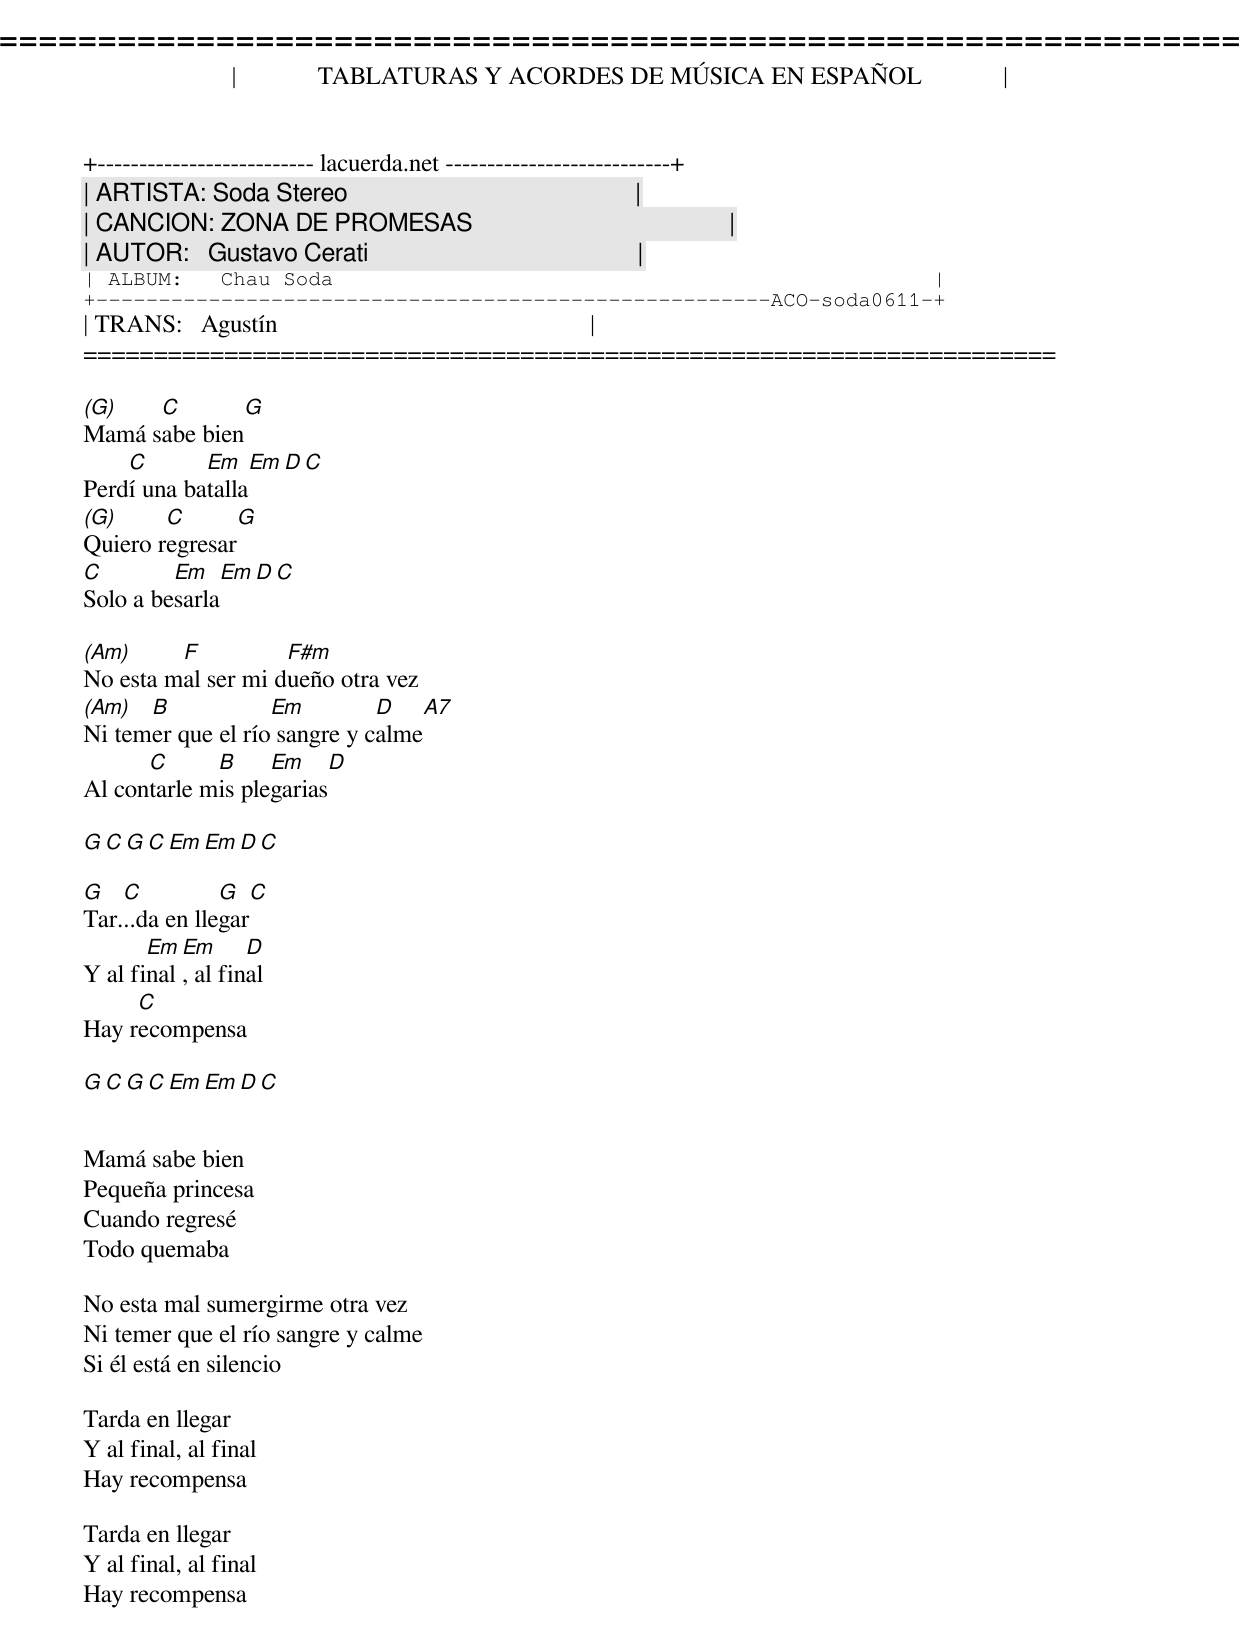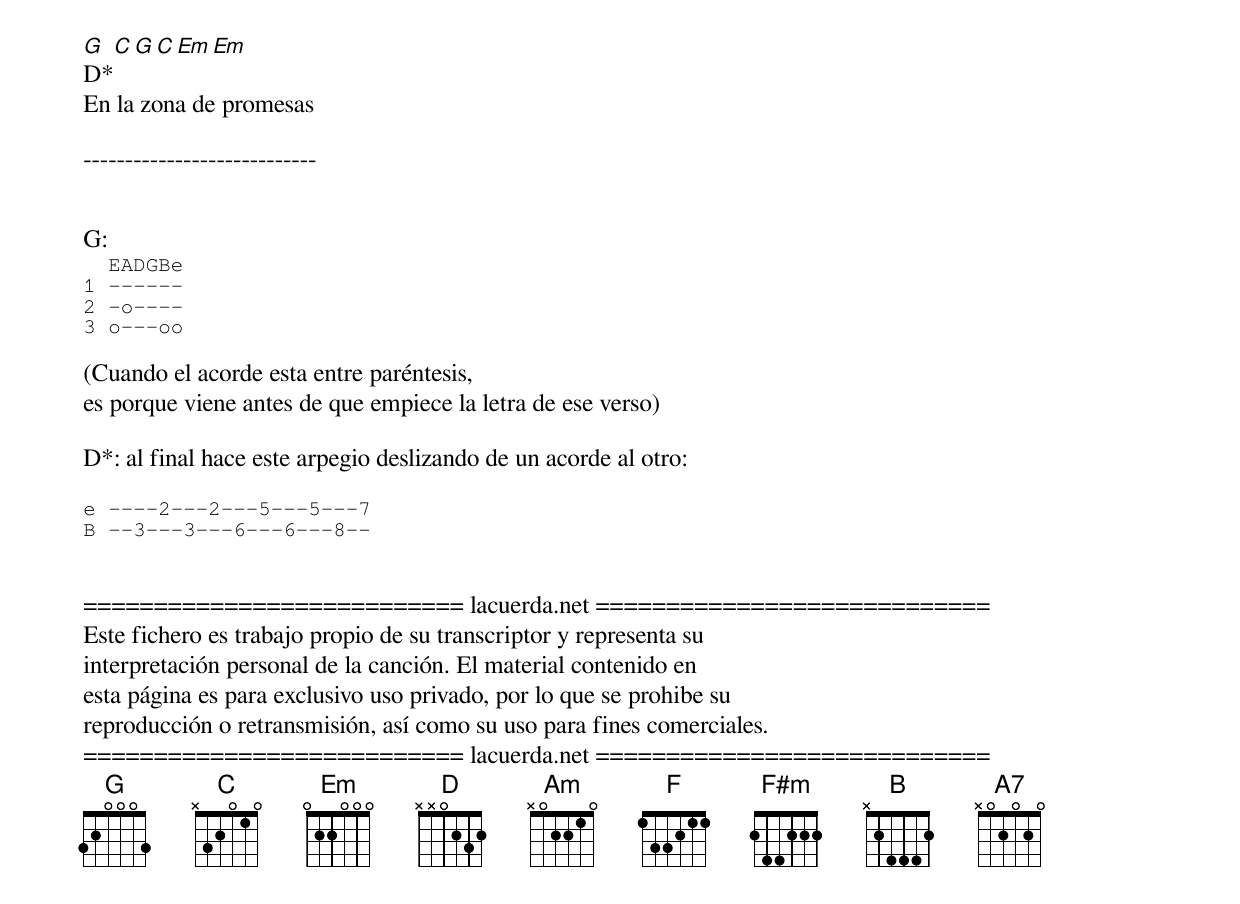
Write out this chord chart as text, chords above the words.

=====================================================================
|             TABLATURAS Y ACORDES DE MÚSICA EN ESPAÑOL             |
+-------------------------- lacuerda.net ---------------------------+
| ARTISTA: Soda Stereo                                              |
| CANCION: ZONA DE PROMESAS                                         |
| AUTOR:   Gustavo Cerati                                           |
| ALBUM:   Chau Soda                                                |
+------------------------------------------------------ACO-soda0611-+
| TRANS:   Agustín                                                  |
=====================================================================

(G)   C         G
Mamá sabe bien
    C       Em    Em   D   C
Perdí una batalla
(G)     C       G
Quiero regresar
C        Em    Em   D   C
Solo a besarla

(Am)     F          F#m
No esta mal ser mi dueño otra vez
(Am)  B            Em         D     A7
Ni temer que el río sangre y calme
      C      B     Em     D
Al contarle mis plegarias

G  C  G  C  Em  Em  D  C

G   C          G    C
Tar...da en llegar
       Em Em      D
Y al final, al final
     C
Hay recompensa

G  C  G  C  Em  Em  D  C


Mamá sabe bien
Pequeña princesa
Cuando regresé
Todo quemaba

No esta mal sumergirme otra vez
Ni temer que el río sangre y calme
Si él está en silencio

Tarda en llegar
Y al final, al final
Hay recompensa

Tarda en llegar
Y al final, al final
Hay recompensa

G  C  G  C  Em  Em
D*
En la zona de promesas

----------------------------


G:
  EADGBe
1 ------
2 -o----
3 o---oo

(Cuando el acorde esta entre paréntesis,
es porque viene antes de que empiece la letra de ese verso)

D*: al final hace este arpegio deslizando de un acorde al otro:

e ----2---2---5---5---7
B --3---3---6---6---8--


=========================== lacuerda.net ============================
Este fichero es trabajo propio de su transcriptor y representa su
interpretación personal de la canción. El material contenido en
esta página es para exclusivo uso privado, por lo que se prohibe su
reproducción o retransmisión, así como su uso para fines comerciales.
=========================== lacuerda.net ============================
